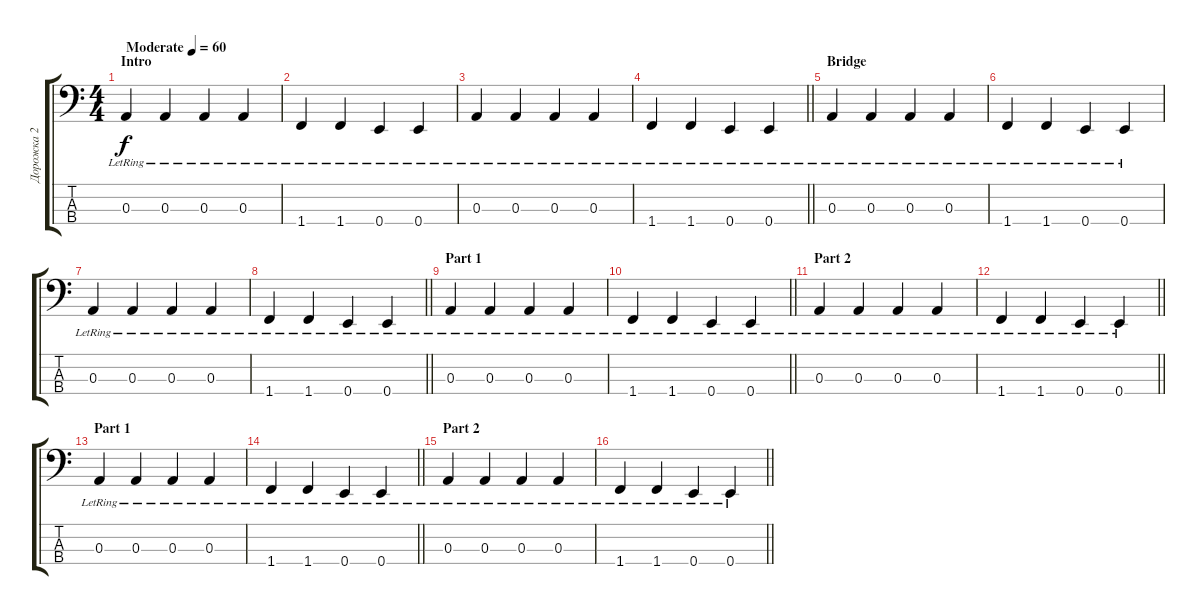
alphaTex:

\track ("Дорожка 2" "Дорожка 2") {instrument acousticbass}
\staff {score tabs}
\tuning (G2 D2 A1 E1) {hide}
\ts (4 4)
\section ("" "Intro")
\tempo (60 "Moderate")
\clef f4
\ks c
0.3{lr}.4{dy f instrument acousticbass} 0.3{lr}.4 0.3{lr}.4 0.3{lr}.4 |
1.4{lr}.4 1.4{lr}.4 0.4{lr}.4 0.4{lr}.4 |
0.3{lr}.4 0.3{lr}.4 0.3{lr}.4 0.3{lr}.4 |
\barLineRight lightlight
1.4{lr}.4 1.4{lr}.4 0.4{lr}.4 0.4{lr}.4 |
\section ("" "Bridge")
0.3{lr}.4 0.3{lr}.4 0.3{lr}.4 0.3{lr}.4 |
1.4{lr}.4 1.4{lr}.4 0.4{lr}.4 0.4{lr}.4 |
0.3{lr}.4 0.3{lr}.4 0.3{lr}.4 0.3{lr}.4 |
\barLineRight lightlight
1.4{lr}.4 1.4{lr}.4 0.4{lr}.4 0.4{lr}.4 |
\section ("" "Part 1")
0.3{lr}.4 0.3{lr}.4 0.3{lr}.4 0.3{lr}.4 |
\barLineRight lightlight
1.4{lr}.4 1.4{lr}.4 0.4{lr}.4 0.4{lr}.4 |
\section ("" "Part 2")
0.3{lr}.4 0.3{lr}.4 0.3{lr}.4 0.3{lr}.4 |
\barLineRight lightlight
1.4{lr}.4 1.4{lr}.4 0.4{lr}.4 0.4{lr}.4 |
\section ("" "Part 1")
0.3{lr}.4 0.3{lr}.4 0.3{lr}.4 0.3{lr}.4 |
\barLineRight lightlight
1.4{lr}.4 1.4{lr}.4 0.4{lr}.4 0.4{lr}.4 |
\section ("" "Part 2")
0.3{lr}.4 0.3{lr}.4 0.3{lr}.4 0.3{lr}.4 |
\barLineRight lightlight
1.4{lr}.4 1.4{lr}.4 0.4{lr}.4 0.4{lr}.4
